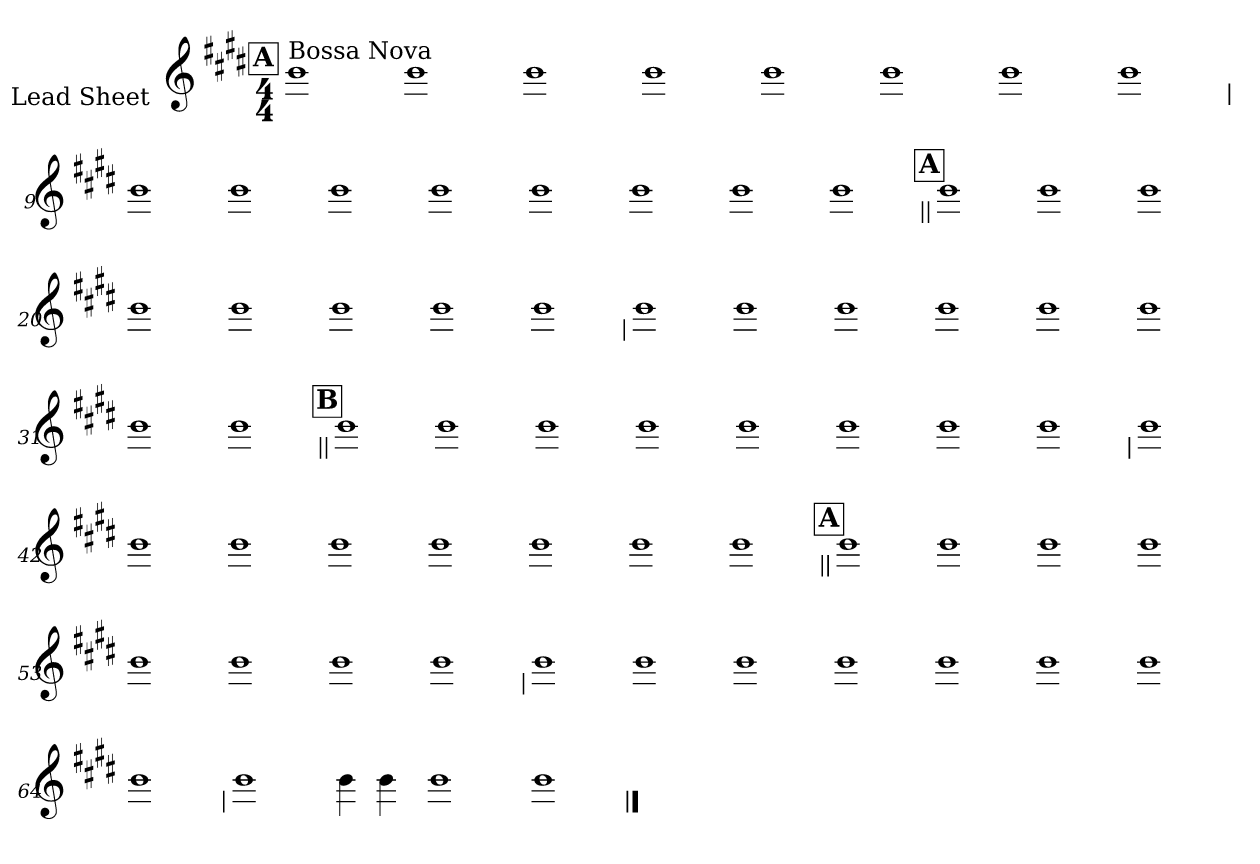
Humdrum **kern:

**kern
*part1
*staff1
*I"Lead Sheet
*stria0
*clefG2
*k[f#c#g#d#]
*E:
*M4/4
!!LO:REH:place=s1:a:t=A
=1||
!LO:TX:a:t=Bossa Nova
1b
=2-
1b
=3-
1b
=4-
1b
=5-
1b
=6-
1b
=7-
1b
=8-
1b
!!LO:LB:g=z
=9
1b
=10-
1b
=11-
1b
=12-
1b
=13-
1b
=14-
1b
=15-
1b
=16-
1b
!!LO:LB:g=z
!!LO:REH:place=s1:a:t=A
=17||
1b
=18-
1b
=19-
1b
=20-
1b
=21-
1b
=22-
1b
=23-
1b
=24-
1b
!!LO:LB:g=z
=25
1b
=26-
1b
=27-
1b
=28-
1b
=29-
1b
=30-
1b
=31-
1b
=32-
1b
!!LO:LB:g=z
!!LO:REH:place=s1:a:t=B
=33||
1b
=34-
1b
=35-
1b
=36-
1b
=37-
1b
=38-
1b
=39-
1b
=40-
1b
!!LO:LB:g=z
=41
1b
=42-
1b
=43-
1b
=44-
1b
=45-
1b
=46-
1b
=47-
1b
=48-
1b
!!LO:LB:g=z
!!LO:REH:place=s1:a:t=A
=49||
1b
=50-
1b
=51-
1b
=52-
1b
=53-
1b
=54-
1b
=55-
1b
=56-
1b
!!LO:LB:g=z
=57
1b
=58-
1b
=59-
1b
=60-
1b
=61-
1b
=62-
1b
=63-
1b
=64-
1b
!!LO:LB:g=z
=65
1b
=66-
4b
4b
=67-
1b
=68-
1b
==
*-
